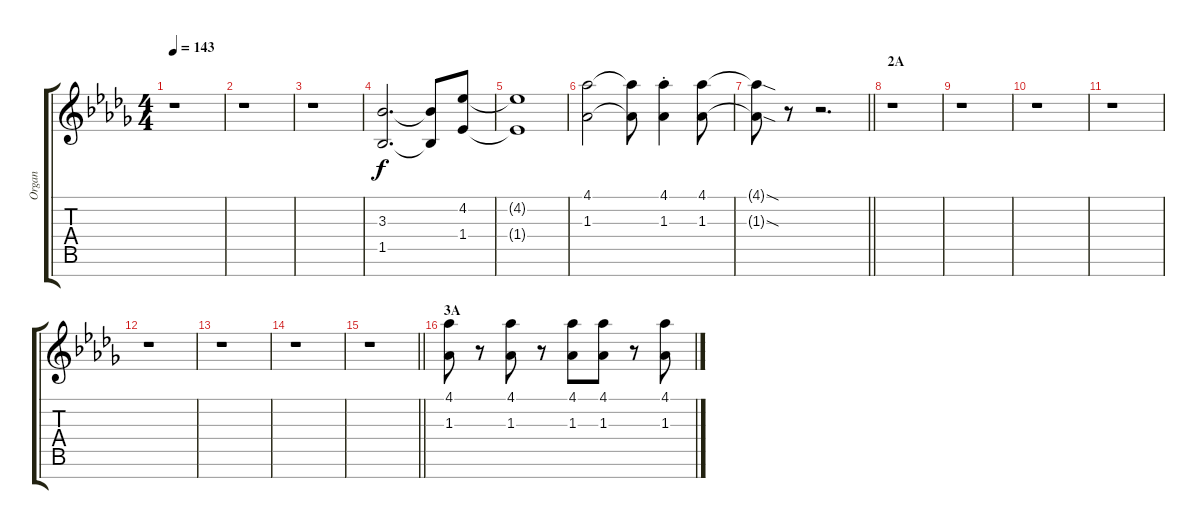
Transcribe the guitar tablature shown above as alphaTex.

\track ("Organ" "Organ") {instrument rockorgan}
\staff {score tabs}
\tuning (E5 B4 G4 D4 A3 E3 B2) {hide}
\ts (4 4)
\tempo 143
\clef g2
\ks db
r.1{dy f} |
r.1 |
r.1 |
(3.3 1.5).2{d} (3.3{t} 1.5{t}).8 (4.2 1.4).8 |
(4.2{t} 1.4{t}).1 |
(4.1 1.3).2 (4.1{t} 1.3{t}).8 (4.1{st} 1.3{st}).4 (4.1 1.3).8 |
\barLineRight lightlight
(4.1{sod t} 1.3{sod t}).8 r.8 r.2{d} |
\section ("" "2A")
r.1 |
r.1 |
r.1 |
r.1 |
r.1 |
r.1 |
r.1 |
\barLineRight lightlight
r.1 |
\section ("" "3A")
(4.1 1.3).8 r.8 (4.1 1.3).8 r.8 (4.1 1.3).8 (4.1 1.3).8 r.8 (4.1 1.3).8
